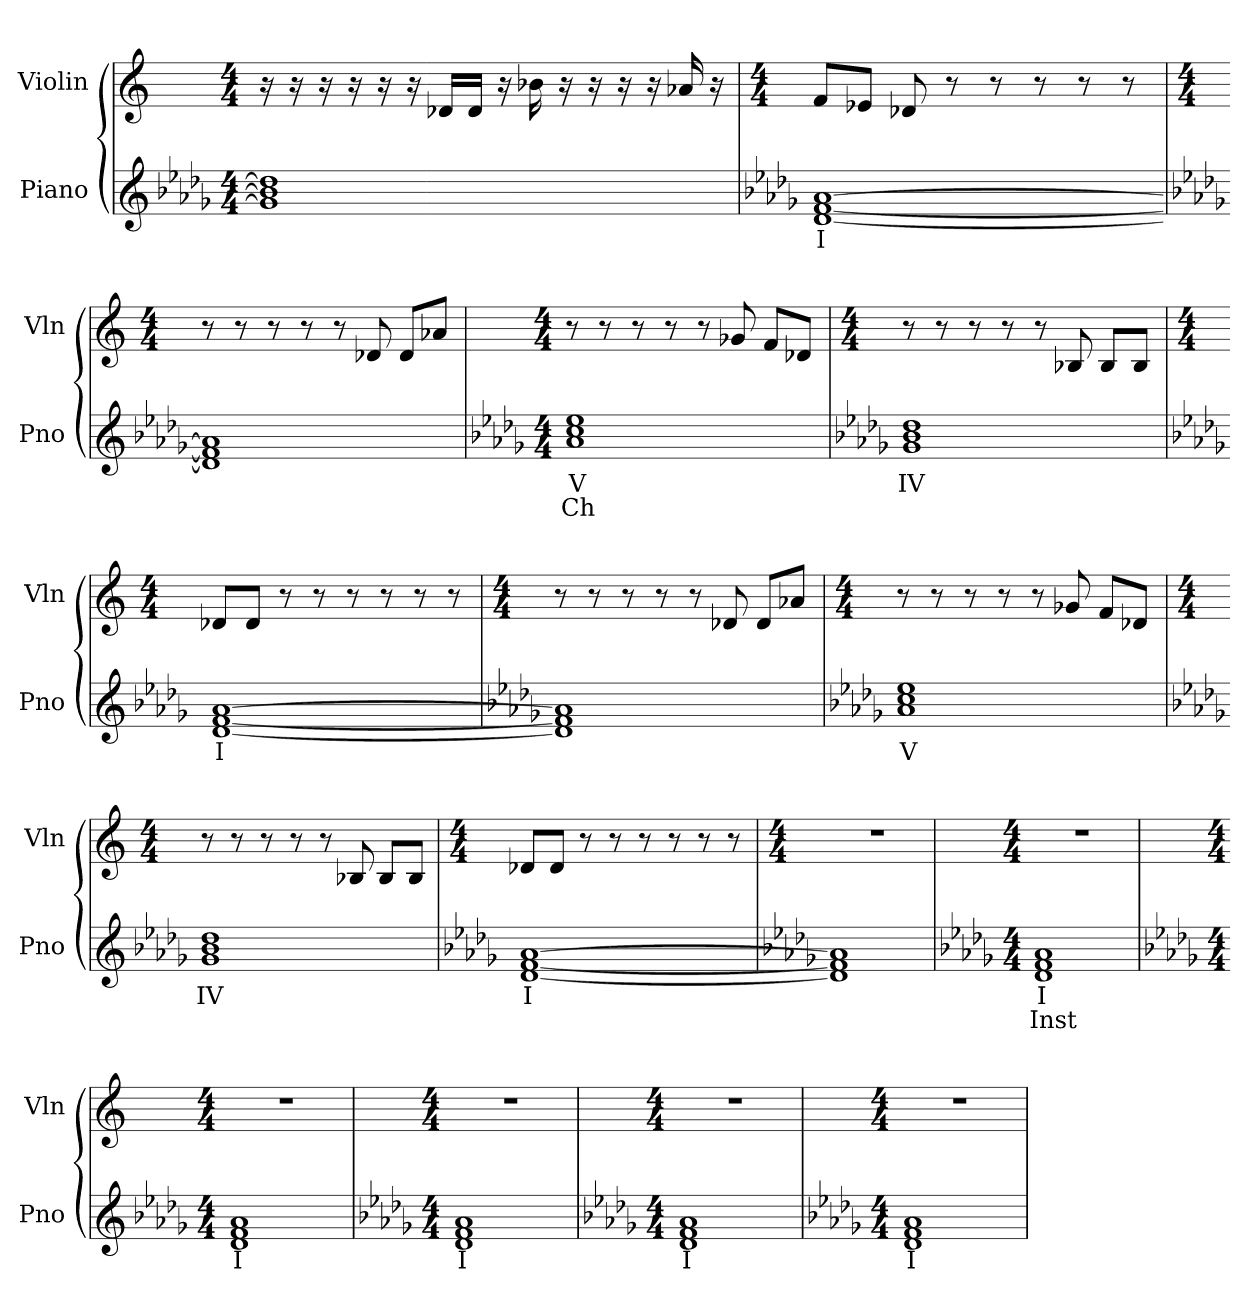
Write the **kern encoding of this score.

**kern	**text	**text	**kern
*part2	*part2	*part2	*part1
*staff2	*staff2	*staff2	*staff1
*I"Piano	*	*	*I"Violin
*I'Pno	*	*	*I'Vln
*k[b-e-a-d-g-]	*	*	*
*D-:	*	*	*
*M4/4	*	*	*M4/4
=	=	=	=
1g-] 1b-] 1dd-]	.	.	16r
.	.	.	16r
.	.	.	16r
.	.	.	16r
.	.	.	16r
.	.	.	16r
.	.	.	16d-XLL
.	.	.	16d-JJ
.	.	.	16r
.	.	.	16b-X
.	.	.	16r
.	.	.	16r
.	.	.	16r
.	.	.	16r
.	.	.	16a-X
.	.	.	16r
=	=	=	=
*k[b-e-a-d-g-]	*	*	*
*D-:	*	*	*
*	*	*	*M4/4
[1d- [1f [1a-	I	.	8fL
.	.	.	8e-XJ
.	.	.	8d-X
.	.	.	8r
.	.	.	8r
.	.	.	8r
.	.	.	8r
.	.	.	8r
=	=	=	=
*k[b-e-a-d-g-]	*	*	*
*D-:	*	*	*
*	*	*	*M4/4
1d-] 1f] 1a-]	.	.	8r
.	.	.	8r
.	.	.	8r
.	.	.	8r
.	.	.	8r
.	.	.	8d-X
.	.	.	8d-L
.	.	.	8a-XJ
=	=	=	=
*k[b-e-a-d-g-]	*	*	*
*D-:	*	*	*
*M4/4	*	*	*M4/4
1a- 1cc 1ee-	V	Ch	8r
.	.	.	8r
.	.	.	8r
.	.	.	8r
.	.	.	8r
.	.	.	8g-X
.	.	.	8fL
.	.	.	8d-XJ
=	=	=	=
*k[b-e-a-d-g-]	*	*	*
*D-:	*	*	*
*	*	*	*M4/4
1g- 1b- 1dd-	IV	.	8r
.	.	.	8r
.	.	.	8r
.	.	.	8r
.	.	.	8r
.	.	.	8B-X
.	.	.	8B-L
.	.	.	8B-J
=	=	=	=
*k[b-e-a-d-g-]	*	*	*
*D-:	*	*	*
*	*	*	*M4/4
[1d- [1f [1a-	I	.	8d-XL
.	.	.	8d-J
.	.	.	8r
.	.	.	8r
.	.	.	8r
.	.	.	8r
.	.	.	8r
.	.	.	8r
=	=	=	=
*k[b-e-a-d-g-]	*	*	*
*D-:	*	*	*
*	*	*	*M4/4
1d-] 1f] 1a-]	.	.	8r
.	.	.	8r
.	.	.	8r
.	.	.	8r
.	.	.	8r
.	.	.	8d-X
.	.	.	8d-L
.	.	.	8a-XJ
=	=	=	=
*k[b-e-a-d-g-]	*	*	*
*D-:	*	*	*
*	*	*	*M4/4
1a- 1cc 1ee-	V	.	8r
.	.	.	8r
.	.	.	8r
.	.	.	8r
.	.	.	8r
.	.	.	8g-X
.	.	.	8fL
.	.	.	8d-XJ
=	=	=	=
*k[b-e-a-d-g-]	*	*	*
*D-:	*	*	*
*	*	*	*M4/4
1g- 1b- 1dd-	IV	.	8r
.	.	.	8r
.	.	.	8r
.	.	.	8r
.	.	.	8r
.	.	.	8B-X
.	.	.	8B-L
.	.	.	8B-J
=	=	=	=
*k[b-e-a-d-g-]	*	*	*
*D-:	*	*	*
*	*	*	*M4/4
[1d- [1f [1a-	I	.	8d-XL
.	.	.	8d-J
.	.	.	8r
.	.	.	8r
.	.	.	8r
.	.	.	8r
.	.	.	8r
.	.	.	8r
=	=	=	=
*k[b-e-a-d-g-]	*	*	*
*D-:	*	*	*
*	*	*	*M4/4
1d-] 1f] 1a-]	.	.	1r
=	=	=	=
*k[b-e-a-d-g-]	*	*	*
*D-:	*	*	*
*M4/4	*	*	*M4/4
1d- 1f 1a-	I	Inst	1r
=	=	=	=
*k[b-e-a-d-g-]	*	*	*
*D-:	*	*	*
*M4/4	*	*	*M4/4
1d- 1f 1a-	I	.	1r
=	=	=	=
*k[b-e-a-d-g-]	*	*	*
*D-:	*	*	*
*M4/4	*	*	*M4/4
1d- 1f 1a-	I	.	1r
=	=	=	=
*k[b-e-a-d-g-]	*	*	*
*D-:	*	*	*
*M4/4	*	*	*M4/4
1d- 1f 1a-	I	.	1r
=	=	=	=
*k[b-e-a-d-g-]	*	*	*
*D-:	*	*	*
*M4/4	*	*	*M4/4
1d- 1f 1a-	I	.	1r
=	=	=	=
*-	*-	*-	*-
